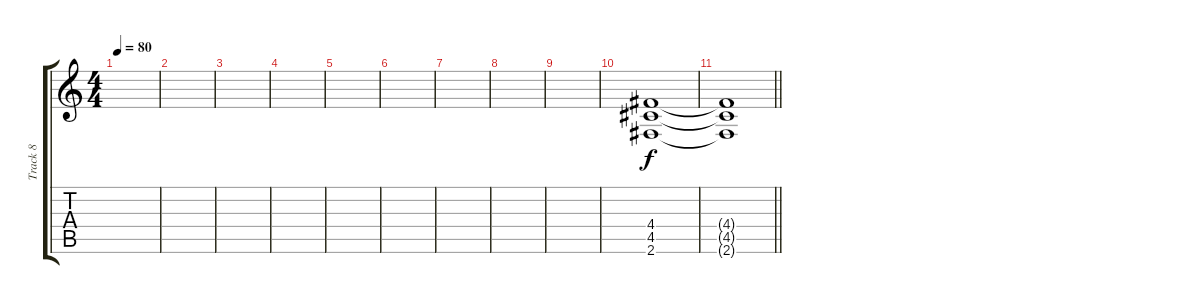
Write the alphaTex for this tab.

\track ("Track 8" "Track 8") {instrument distortionguitar}
\staff {score tabs}
\tuning (E4 B3 G3 D3 A2 E2) {hide}
\ts (4 4)
\tempo 80
\clef g2
\ks c
|
|
|
|
|
|
|
|
|
(4.4 4.5 2.6).1 |
\barLineRight lightlight
(4.4{t} 4.5{t} 2.6{t}).1
